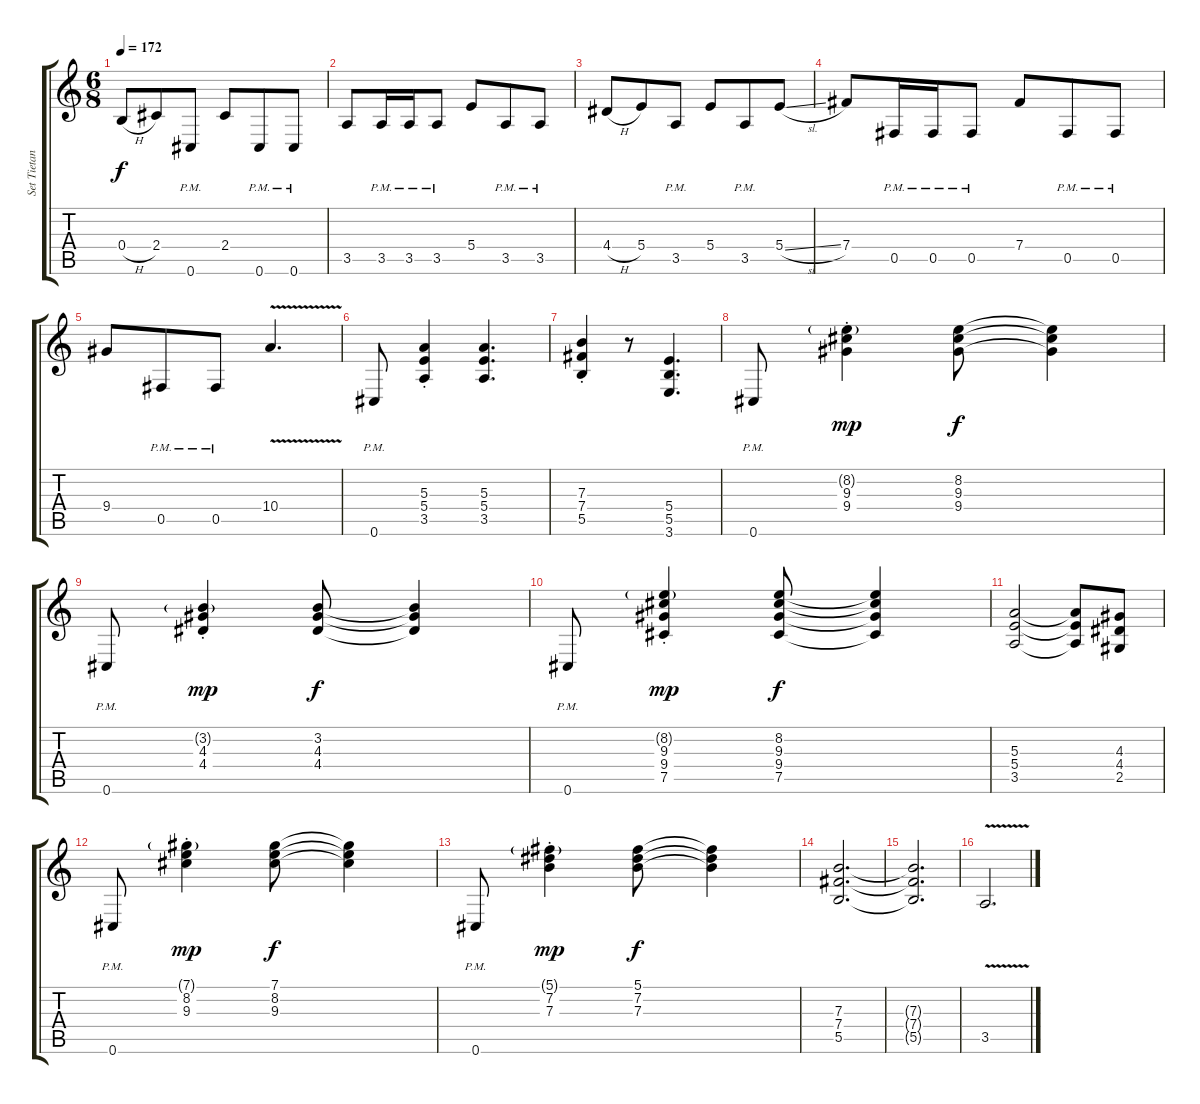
\track ("Set Tietan" "Set Tietan") {instrument distortionguitar}
\staff {score tabs}
\tuning (Db4 Ab3 E3 B2 Gb2 Db2) {hide}
\ts (6 8)
\tempo 172
\clef g2
\ks c
0.4{h}.8{dy f} 2.4.8 0.6{pm}.8 2.4.8 0.6{pm}.8 0.6{pm}.8 |
3.5.8 3.5{pm}.16 3.5{pm}.16 3.5{pm}.8 5.4.8 3.5{pm}.8 3.5{pm}.8 |
4.4{h}.8 5.4.8 3.5{pm}.8 5.4.8 3.5{pm}.8 5.4{sl}.8 |
7.4.8 0.5{pm}.16 0.5{pm}.16 0.5{pm}.8 7.4.8 0.5{pm}.8 0.5{pm}.8 |
9.4.8 0.5{pm}.8 0.5{pm}.8 10.4{v}.4{d} |
0.6{pm}.8 (5.3{st} 5.4{st} 3.5{st}).4 (5.3 5.4 3.5).4{d} |
(7.3{st} 7.4{st} 5.5{st}).4 r.8 (5.4 5.5 3.6).4{d} |
0.6{pm}.8 (8.2{g st} 9.3{st} 9.4{st}).4{dy mp} (8.2 9.3 9.4).8{dy f} (8.2{t} 9.3{t} 9.4{t}).4 |
0.6{pm}.8 (3.2{g st} 4.3{st} 4.4{st}).4{dy mp} (3.2 4.3 4.4).8{dy f} (3.2{t} 4.3{t} 4.4{t}).4 |
0.6{pm}.8 (8.2{g st} 9.3{st} 9.4{st} 7.5{st}).4{dy mp} (8.2 9.3 9.4 7.5).8{dy f} (8.2{t} 9.3{t} 9.4{t} 7.5{t}).4 |
(5.3 5.4 3.5).2 (5.3{t} 5.4{t} 3.5{t}).8 (4.3 4.4 2.5).8 |
0.6{pm}.8 (7.1{g st} 8.2{st} 9.3{st}).4{dy mp} (7.1 8.2 9.3).8{dy f} (7.1{t} 8.2{t} 9.3{t}).4 |
0.6{pm}.8 (5.1{g st} 7.2{st} 7.3{st}).4{dy mp} (5.1 7.2 7.3).8{dy f} (5.1{t} 7.2{t} 7.3{t}).4 |
(7.3 7.4 5.5).2{d} |
(7.3{t} 7.4{t} 5.5{t}).2{d} |
3.5{v}.2{d}
